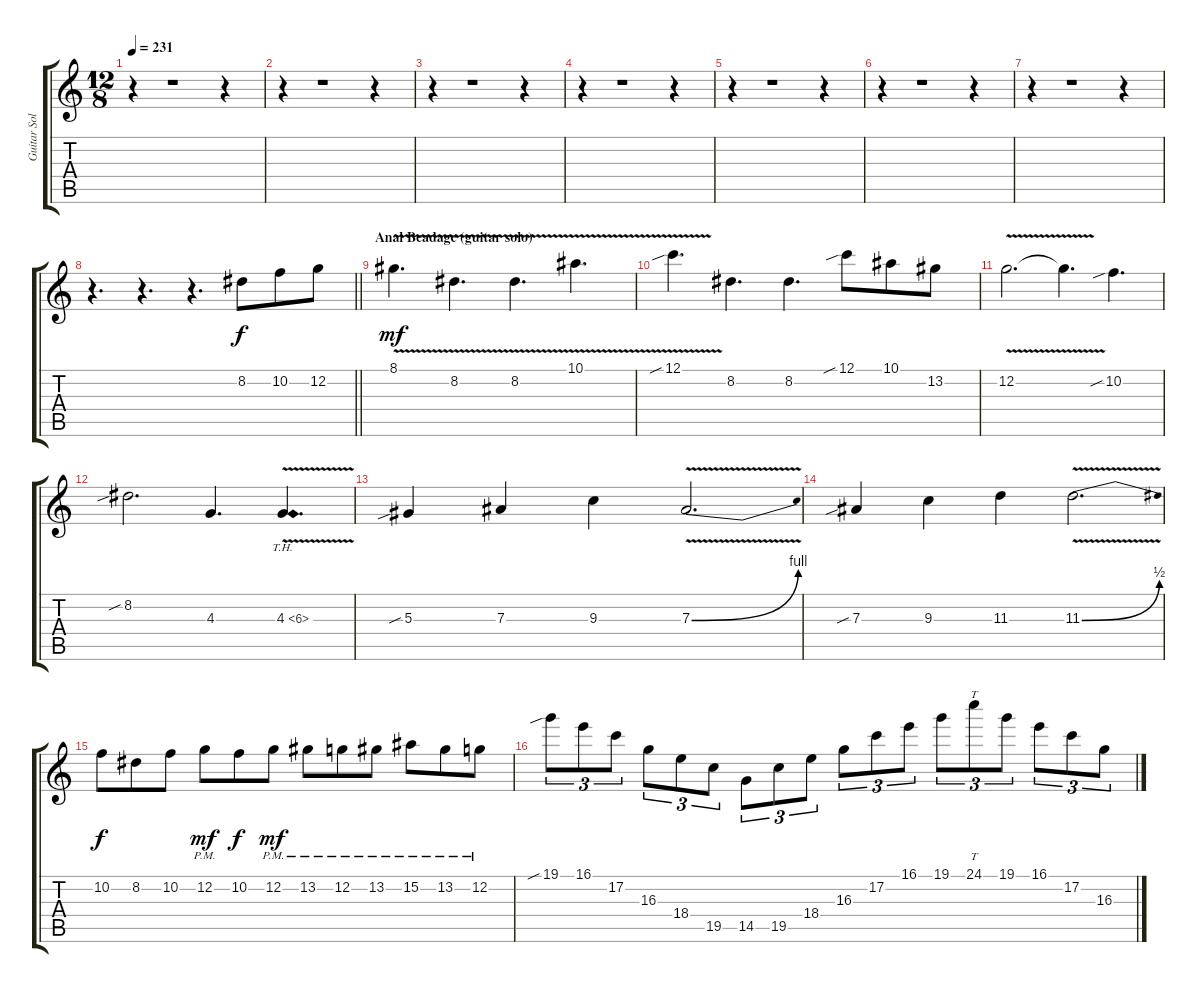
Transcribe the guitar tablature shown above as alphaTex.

\track ("Guitar Solo" "Guitar Sol") {instrument distortionguitar}
\staff {score tabs}
\tuning (C4 G3 Eb3 Bb2 F2 C2) {hide}
\ts (12 8)
\tempo 231
\clef g2
\ks c
r.4{dy f} r.1 r.4 |
r.4 r.1 r.4 |
r.4 r.1 r.4 |
r.4 r.1 r.4 |
r.4 r.1 r.4 |
r.4 r.1 r.4 |
r.4 r.1 r.4 |
\barLineRight lightlight
r.4{d} r.4{d} r.4{d} 8.2.8 10.2.8 12.2.8 |
\section ("" "Anal Beadage (guitar solo)")
8.1{v}.4{d dy mf} 8.2{v}.4{d} 8.2{v}.4{d} 10.1{v}.4{d} |
12.1{v sib}.4{d} 8.2.4{d} 8.2.4{d} 12.1{sib}.8 10.1.8 13.2.8 |
12.2{v}.2{d} 12.2{t}.4{d} 10.2{sib}.4{d} |
8.2{sib}.2{d} 4.3.4{d} 4.3{th 2 v}.4{d} |
5.3{sib}.4 7.3.4 9.3.4 7.3{be (bend 0 0 60 4) v}.2{d} |
7.3{sib}.4 9.3.4 11.3.4 11.3{be (bend 0 0 60 2) v}.2{d} |
10.2.8{dy f} 8.2.8 10.2.8 12.2{pm}.8{dy mf} 10.2.8{dy f} 12.2{pm}.8{dy mf} 13.2{pm}.8 12.2{pm}.8 13.2{pm}.8 15.2{pm}.8 13.2{pm}.8 12.2{pm}.8 |
19.1{sib}.8{tu (3 2)} 16.1.8{tu (3 2)} 17.2.8{tu (3 2)} 16.3.8{tu (3 2)} 18.4.8{tu (3 2)} 19.5.8{tu (3 2)} 14.5.8{tu (3 2)} 19.5.8{tu (3 2)} 18.4.8{tu (3 2)} 16.3.8{tu (3 2)} 17.2.8{tu (3 2)} 16.1.8{tu (3 2)} 19.1.8{tu (3 2)} 24.1.8{tt tu (3 2)} 19.1.8{tu (3 2)} 16.1.8{tu (3 2)} 17.2.8{tu (3 2)} 16.3.8{tu (3 2)}
